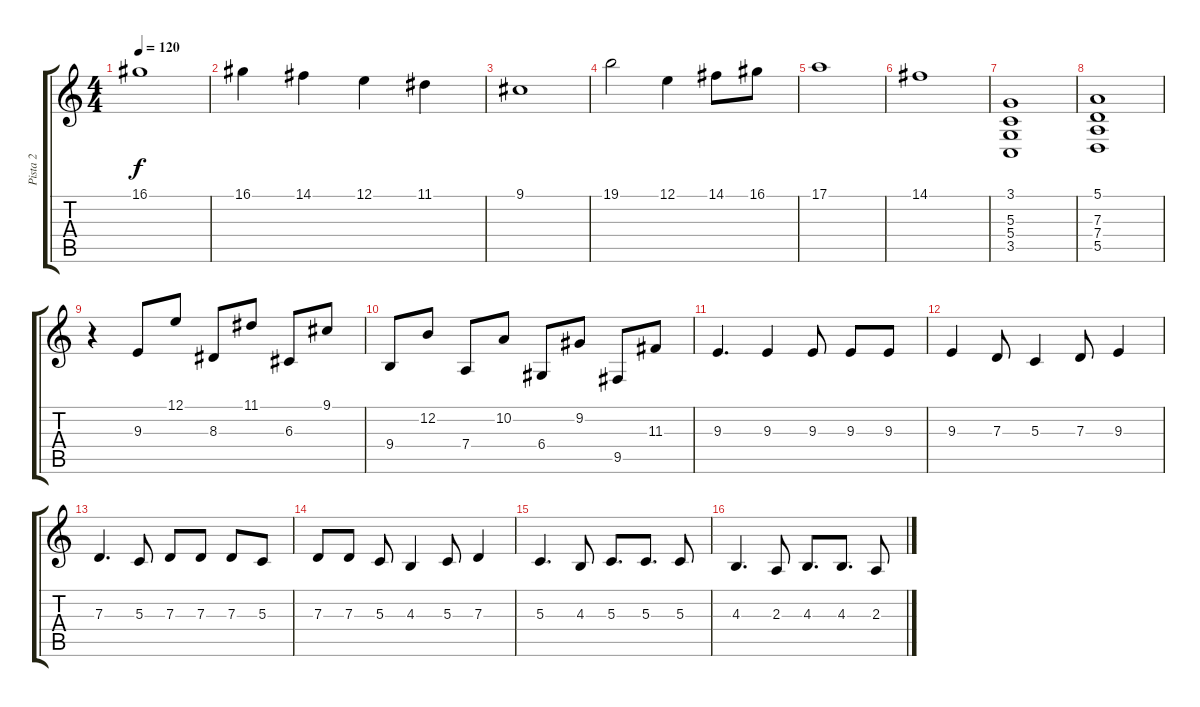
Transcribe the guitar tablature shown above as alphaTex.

\track ("Pista 2" "Pista 2") {instrument acousticgrandpiano}
\staff {score tabs}
\tuning (E4 B3 G3 D3 A2 E2) {hide}
\ts (4 4)
\tempo 120
\clef g2
\ks c
16.1.1{dy f} |
16.1.4 14.1.4 12.1.4 11.1.4 |
9.1.1 |
19.1.2 12.1.4 14.1.8 16.1.8 |
17.1.1 |
14.1.1 |
(3.1 5.3 5.4 3.5).1 |
(5.1 7.3 7.4 5.5).1 |
r.4 9.3.8 12.1.8 8.3.8 11.1.8 6.3.8 9.1.8 |
9.4.8 12.2.8 7.4.8 10.2.8 6.4.8 9.2.8 9.5.8 11.3.8 |
9.3.4{d} 9.3.4 9.3.8 9.3.8 9.3.8 |
9.3.4 7.3.8 5.3.4 7.3.8 9.3.4 |
7.3.4{d} 5.3.8 7.3.8 7.3.8 7.3.8 5.3.8 |
7.3.8 7.3.8 5.3.8 4.3.4 5.3.8 7.3.4 |
5.3.4{d} 4.3.8 5.3.8{d} 5.3.8{d} 5.3.8 |
4.3.4{d} 2.3.8 4.3.8{d} 4.3.8{d} 2.3.8
